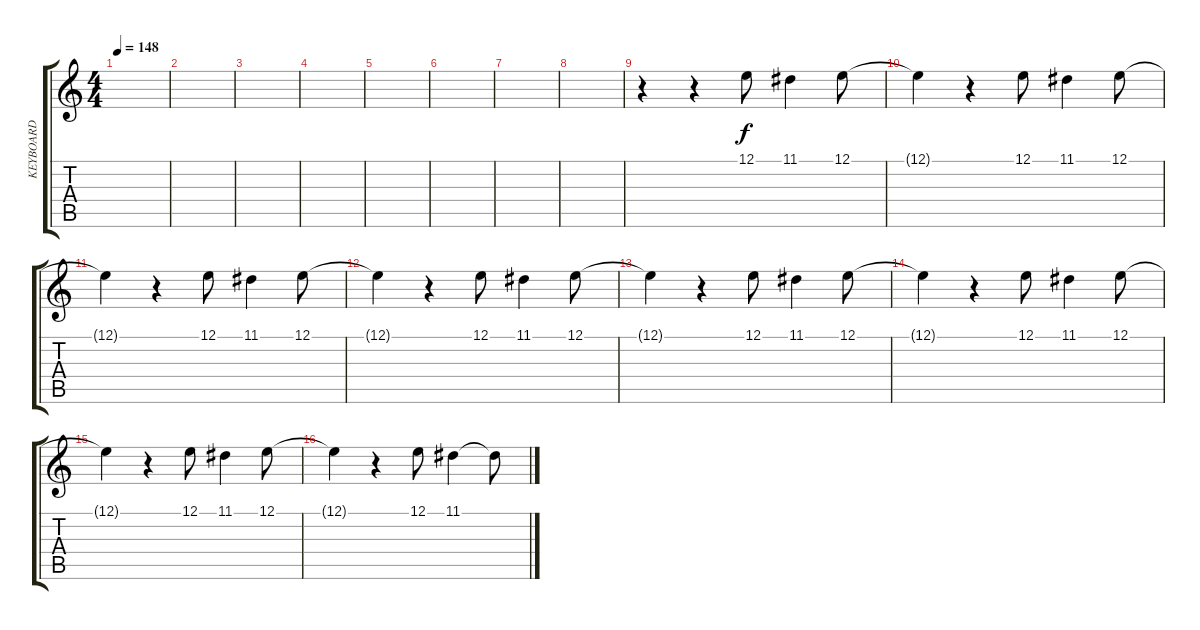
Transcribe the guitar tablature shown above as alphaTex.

\track ("KEYBOARD" "KEYBOARD") {instrument tremolostrings}
\staff {score tabs}
\tuning (E4 B3 G3 D3 A2 E2) {hide}
\ts (4 4)
\tempo 148
\clef g2
\ks c
|
|
|
|
|
|
|
|
r.4 r.4 12.1.8 11.1.4 12.1.8 |
12.1{t}.4 r.4 12.1.8 11.1.4 12.1.8 |
12.1{t}.4 r.4 12.1.8 11.1.4 12.1.8 |
12.1{t}.4 r.4 12.1.8 11.1.4 12.1.8 |
12.1{t}.4 r.4 12.1.8 11.1.4 12.1.8 |
12.1{t}.4 r.4 12.1.8 11.1.4 12.1.8 |
12.1{t}.4 r.4 12.1.8 11.1.4 12.1.8 |
12.1{t}.4 r.4 12.1.8 11.1.4 11.1{t}.8
